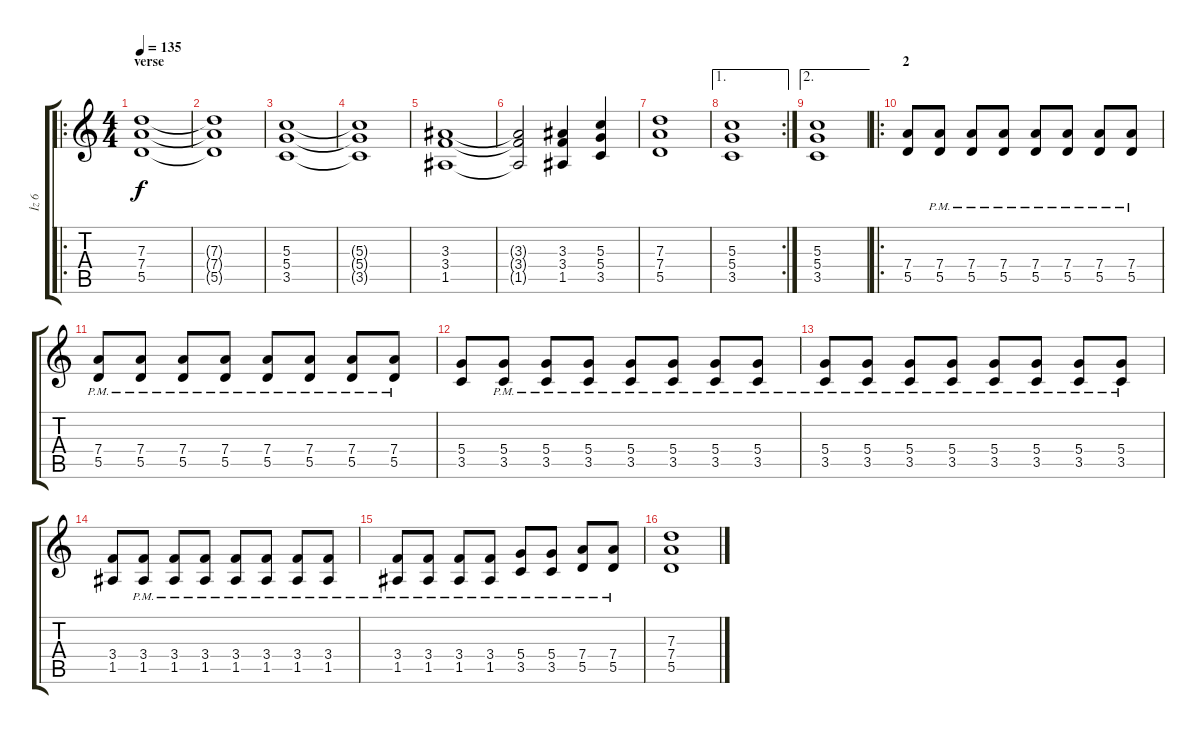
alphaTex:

\track ("İz 6" "İz 6") {instrument distortionguitar}
\staff {score tabs}
\tuning (E4 B3 G3 D3 A2 E2) {hide}
\ro
\ts (4 4)
\section ("" "verse")
\tempo 135
\clef g2
\ks c
(7.3 7.4 5.5).1{dy f} |
(7.3{t} 7.4{t} 5.5{t}).1 |
(5.3 5.4 3.5).1 |
(5.3{t} 5.4{t} 3.5{t}).1 |
(3.3 3.4 1.5).1 |
(3.3{t} 3.4{t} 1.5{t}).2 (3.3 3.4 1.5).4 (5.3 5.4 3.5).4 |
(7.3 7.4 5.5).1 |
\ae 1
\rc 2
(5.3 5.4 3.5).1 |
\ae 2
(5.3 5.4 3.5).1 |
\ro
\section ("" "2")
(7.4 5.5).8 (7.4{pm} 5.5{pm}).8 (7.4{pm} 5.5{pm}).8 (7.4{pm} 5.5{pm}).8 (7.4{pm} 5.5{pm}).8 (7.4{pm} 5.5{pm}).8 (7.4{pm} 5.5{pm}).8 (7.4{pm} 5.5{pm}).8 |
(7.4{pm} 5.5{pm}).8 (7.4{pm} 5.5{pm}).8 (7.4{pm} 5.5{pm}).8 (7.4{pm} 5.5{pm}).8 (7.4{pm} 5.5{pm}).8 (7.4{pm} 5.5{pm}).8 (7.4{pm} 5.5{pm}).8 (7.4{pm} 5.5{pm}).8 |
(5.4 3.5).8 (5.4{pm} 3.5{pm}).8 (5.4{pm} 3.5{pm}).8 (5.4{pm} 3.5{pm}).8 (5.4{pm} 3.5{pm}).8 (5.4{pm} 3.5{pm}).8 (5.4{pm} 3.5{pm}).8 (5.4{pm} 3.5{pm}).8 |
(5.4{pm} 3.5{pm}).8 (5.4{pm} 3.5{pm}).8 (5.4{pm} 3.5{pm}).8 (5.4{pm} 3.5{pm}).8 (5.4{pm} 3.5{pm}).8 (5.4{pm} 3.5{pm}).8 (5.4{pm} 3.5{pm}).8 (5.4{pm} 3.5{pm}).8 |
(3.4 1.5).8 (3.4{pm} 1.5{pm}).8 (3.4{pm} 1.5{pm}).8 (3.4{pm} 1.5{pm}).8 (3.4{pm} 1.5{pm}).8 (3.4{pm} 1.5{pm}).8 (3.4{pm} 1.5{pm}).8 (3.4{pm} 1.5{pm}).8 |
(3.4{pm} 1.5{pm}).8 (3.4{pm} 1.5{pm}).8 (3.4{pm} 1.5{pm}).8 (3.4{pm} 1.5{pm}).8 (5.4{pm} 3.5{pm}).8 (5.4{pm} 3.5{pm}).8 (7.4{pm} 5.5{pm}).8 (7.4{pm} 5.5{pm}).8 |
(7.3 7.4 5.5).1
